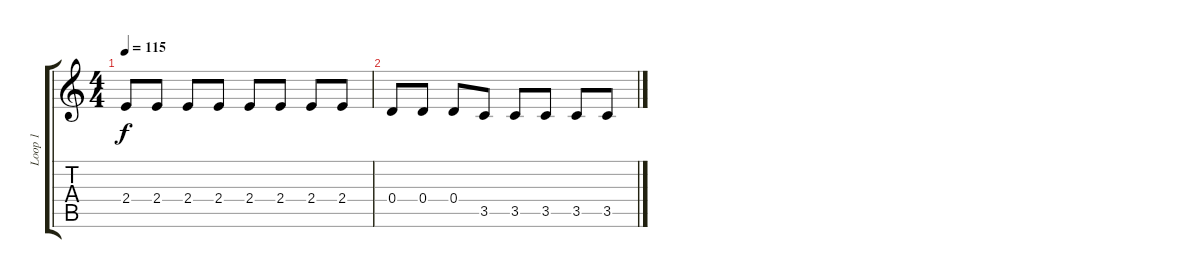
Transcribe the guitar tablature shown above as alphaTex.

\track ("Loop 1" "Loop 1") {instrument electricguitarmuted}
\staff {score tabs}
\tuning (E4 B3 G3 D3 A2 E2) {hide}
\ts (4 4)
\tempo 115
\clef g2
\ks c
2.4.8{dy f} 2.4.8 2.4.8 2.4.8 2.4.8 2.4.8 2.4.8 2.4.8 |
0.4.8 0.4.8 0.4.8 3.5.8 3.5.8 3.5.8 3.5.8 3.5.8
